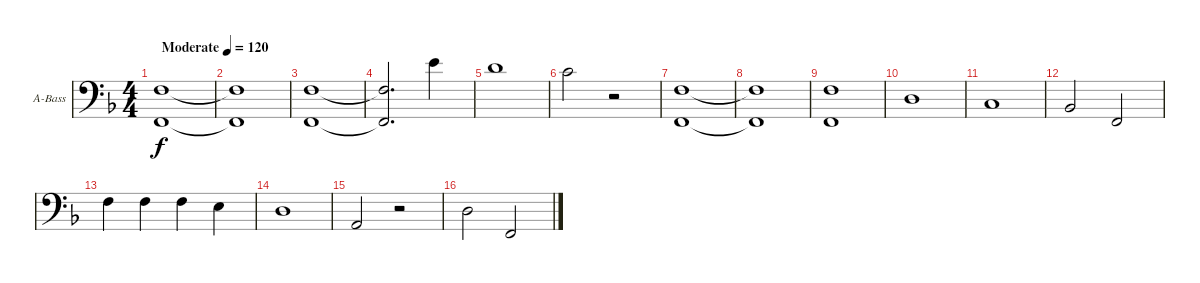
\bracketExtendMode groupsimilarinstruments
\firstSystemTrackNameOrientation horizontal
\otherSystemsTrackNameOrientation horizontal
\track ("Piano (Left Hand) " "A-Bass") {instrument acousticgrandpiano}
\staff {score}
\tuning (G2 D2 A1 E1)
\displaytranspose 12
\ts (4 4)
\beaming (8 2 2 2 2)
\tempo (120 "Moderate")
\clef f4
\ks f
(3.2 1.4).1{dy f instrument acousticgrandpiano} |
(3.2{t} 1.4{t}).1 |
(3.2 1.4).1 |
(3.2{t} 1.4{t}).2{d} 9.1.4 |
7.1.1 |
5.1.2 r.2 |
(3.2 1.4).1 |
(3.2{t} 1.4{t}).1 |
(3.2 1.4).1 |
0.2.1 |
3.3.1 |
1.3.2 1.4.2 |
3.2.4 3.2.4 3.2.4 2.2.4 |
0.2.1 |
0.3.2 r.2 |
0.2.2 1.4.2
